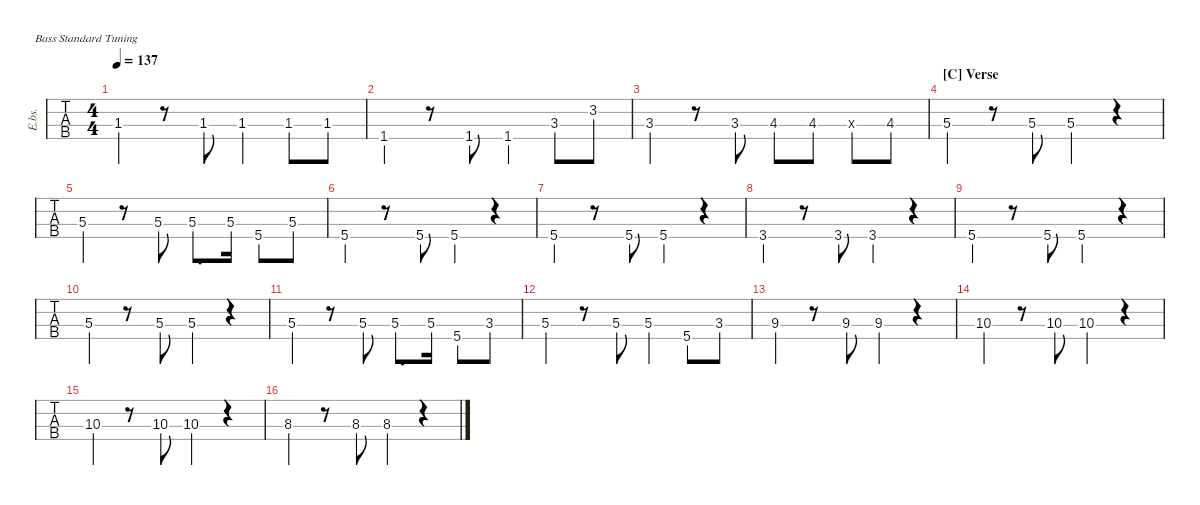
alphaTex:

\defaultSystemsLayout 4
\hideDynamics
\bracketExtendMode nobrackets
\track ("Bass" "E.bs.") {defaultSystemsLayout 4 instrument acousticbass}
\staff {tabs}
\tuning (G2 D2 A1 E1)
\ts (4 4)
\tempo 137
\clef f4
\ks f
1.3{acc b}.4{dy mf} r.8 1.3{acc b}.8 1.3{acc b}.4 1.3{acc b}.8 1.3{acc b}.8 |
1.4{acc forcenatural}.4 r.8 1.4{acc forcenatural}.8 1.4{acc forcenatural}.4 3.3{acc forcenatural}.8 3.2{acc forcenatural}.8 |
3.3{acc forcenatural}.4 r.8 3.3{acc forcenatural}.8 4.3{acc b}.8 4.3{acc b}.8 4.3{x acc b}.8 4.3{acc b}.8 |
\section ("C" "Verse")
5.3{acc forcenatural}.4 r.8 5.3{acc forcenatural}.8 5.3{acc forcenatural}.4 r.4 |
5.3{acc forcenatural}.4 r.8 5.3{acc forcenatural}.8 5.3{acc forcenatural}.8{d} 5.3{acc forcenatural}.16 5.4{acc forcenatural}.8 5.3{acc forcenatural}.8 |
5.4{acc forcenatural}.4 r.8 5.4{acc forcenatural}.8 5.4{acc forcenatural}.4 r.4 |
5.4{acc forcenatural}.4 r.8 5.4{acc forcenatural}.8 5.4{acc forcenatural}.4 r.4 |
3.4{acc forcenatural}.4 r.8 3.4{acc forcenatural}.8 3.4{acc forcenatural}.4 r.4 |
5.4{acc forcenatural}.4 r.8 5.4{acc forcenatural}.8 5.4{acc forcenatural}.4 r.4 |
5.3{acc forcenatural}.4 r.8 5.3{acc forcenatural}.8 5.3{acc forcenatural}.4 r.4 |
5.3{acc forcenatural}.4 r.8 5.3{acc forcenatural}.8 5.3{acc forcenatural}.8{d} 5.3{acc forcenatural}.16 5.4{acc forcenatural}.8 3.3{acc forcenatural}.8 |
5.3{acc forcenatural}.4 r.8 5.3{acc forcenatural}.8 5.3{acc forcenatural}.4 5.4{acc forcenatural}.8 3.3{acc forcenatural}.8 |
9.3{acc b}.4 r.8 9.3{acc b}.8 9.3{acc b}.4 r.4 |
10.3{acc forcenatural}.4 r.8 10.3{acc forcenatural}.8 10.3{acc forcenatural}.4 r.4 |
10.3{acc forcenatural}.4 r.8 10.3{acc forcenatural}.8 10.3{acc forcenatural}.4 r.4 |
8.3{acc forcenatural}.4 r.8 8.3{acc forcenatural}.8 8.3{acc forcenatural}.4 r.4
